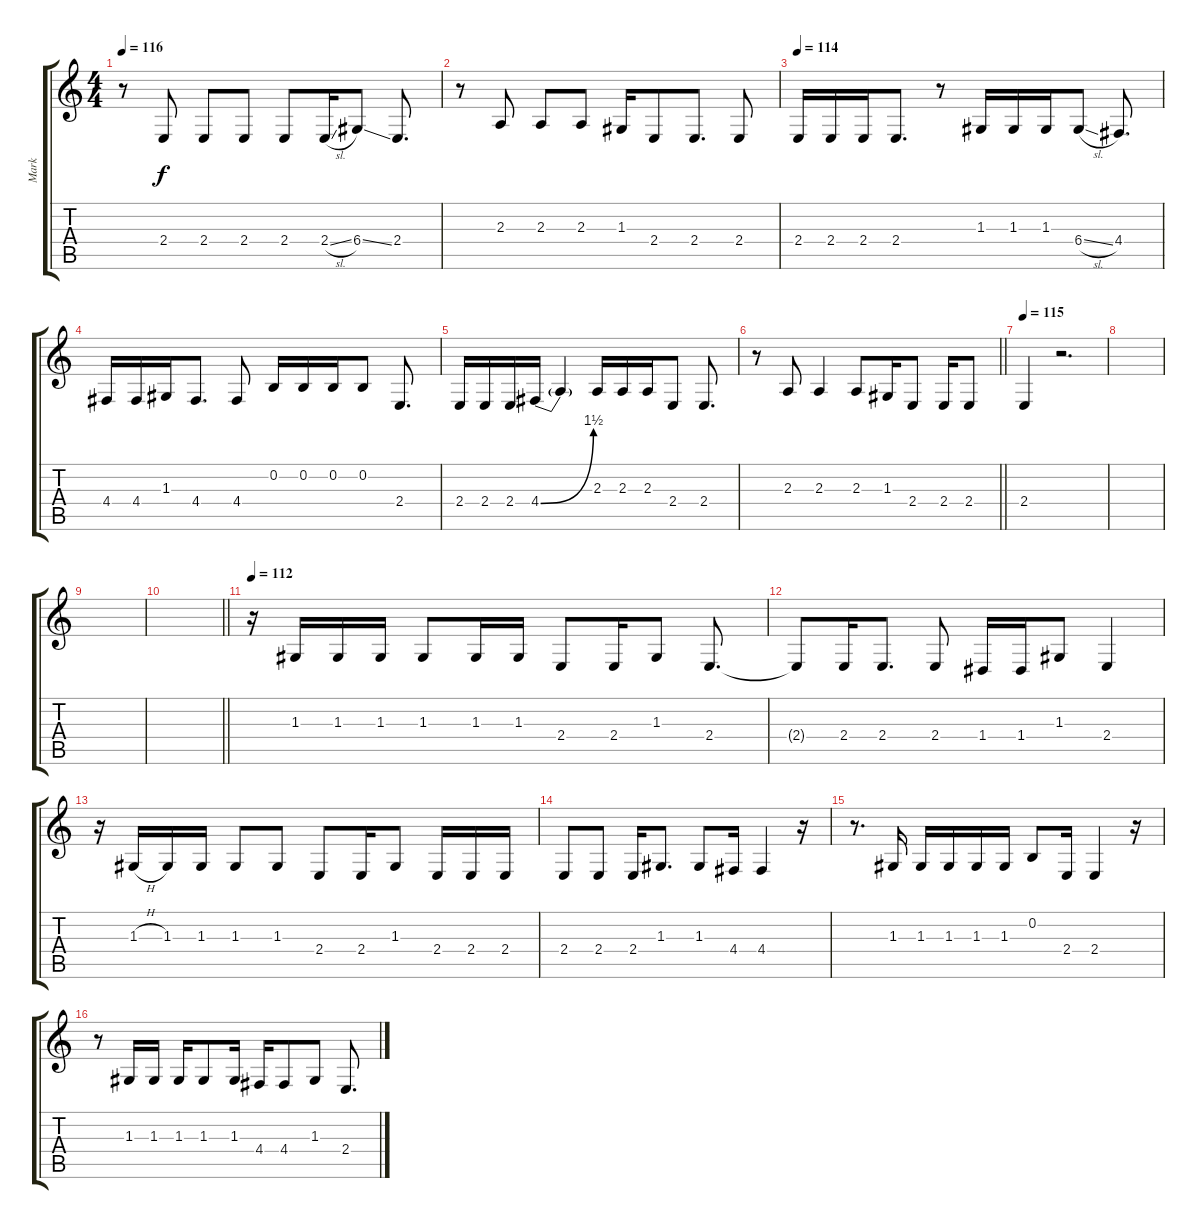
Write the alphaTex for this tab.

\track ("Mark" "Mark") {instrument clarinet}
\staff {score tabs}
\tuning (E4 B3 G3 D3 A2 E2) {hide}
\ts (4 4)
\tempo 116
\clef g2
\ks c
r.8{dy f} 2.4.8 2.4.8 2.4.8 2.4.8 2.4{sl}.16 6.4{ss}.8 2.4.8{d} |
r.8 2.3.8 2.3.8 2.3.8 1.3.16 2.4.8 2.4.8{d} 2.4.8 |
\tempo 114
2.4.16 2.4.16 2.4.16 2.4.8{d} r.8 1.3.16 1.3.16 1.3.16 6.4{sl}.8 4.4.8{d} |
4.4.16 4.4.16 1.3.16 4.4.8{d} 4.4.8 0.2.16 0.2.16 0.2.16 0.2.8 2.4.8{d} |
2.4.16 2.4.16 2.4.16 4.4{be (bend 0 0 60 6)}.16 4.4{t}.4 2.3.16 2.3.16 2.3.16 2.4.8 2.4.8{d} |
\barLineRight lightlight
r.8 2.3.8 2.3.4 2.3.8 1.3.16 2.4.8 2.4.16 2.4.8 |
\section ("" "")
\tempo 115
2.4.4 r.2{d} |
|
|
\barLineRight lightlight
|
\section ("" "")
\tempo 112
r.16 1.3.16 1.3.16 1.3.16 1.3.8 1.3.16 1.3.16 2.4.8 2.4.16 1.3.8 2.4.8{d} |
2.4{t}.8 2.4.16 2.4.8{d} 2.4.8 1.4.16 1.4.16 1.3.8 2.4.4 |
r.16 1.3{h}.16 1.3.16 1.3.16 1.3.8 1.3.8 2.4.8 2.4.16 1.3.8 2.4.16 2.4.16 2.4.16 |
2.4.8 2.4.8 2.4.16 1.3.8{d} 1.3.8 4.4.16 4.4.4 r.16 |
r.8{d} 1.3.16 1.3.16 1.3.16 1.3.16 1.3.16 0.2.8 2.4.16 2.4.4 r.16 |
r.8 1.3.16 1.3.16 1.3.16 1.3.8 1.3.16 4.4.16 4.4.8 1.3.8 2.4.8{d}
